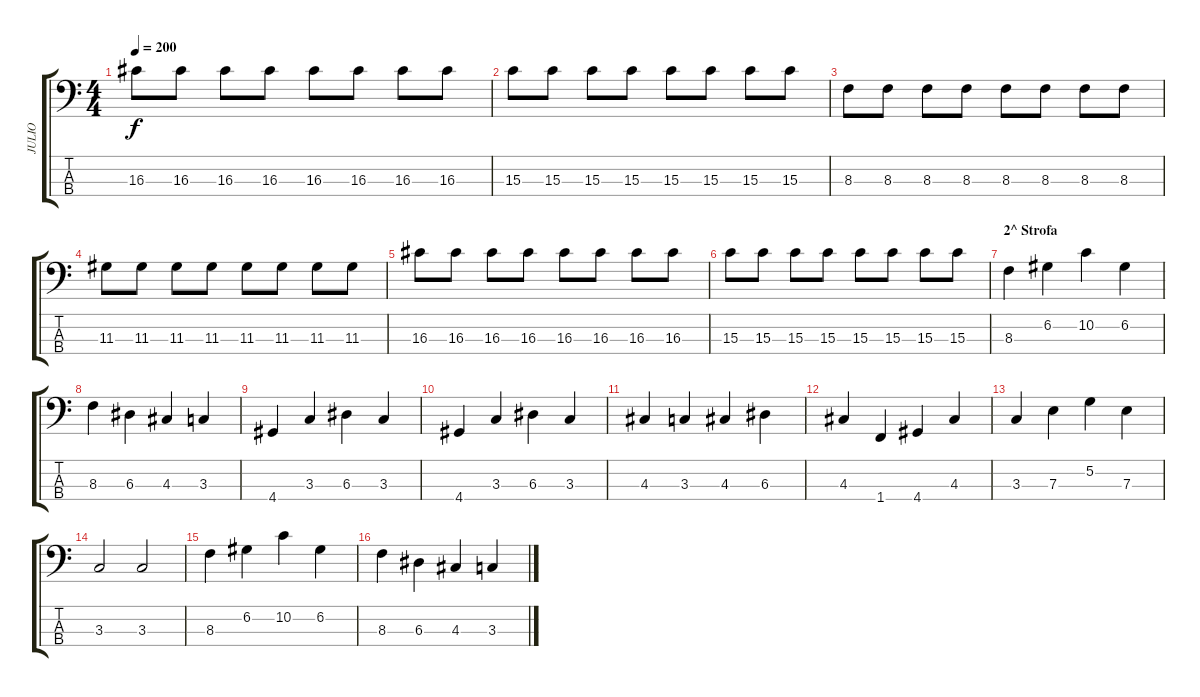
\track ("JULIO" "JULIO") {instrument acousticbass}
\staff {score tabs}
\tuning (G2 D2 A1 E1) {hide}
\ts (4 4)
\tempo 200
\clef f4
\ks c
16.3.8{dy f} 16.3.8 16.3.8 16.3.8 16.3.8 16.3.8 16.3.8 16.3.8 |
15.3.8 15.3.8 15.3.8 15.3.8 15.3.8 15.3.8 15.3.8 15.3.8 |
8.3.8 8.3.8 8.3.8 8.3.8 8.3.8 8.3.8 8.3.8 8.3.8 |
11.3.8 11.3.8 11.3.8 11.3.8 11.3.8 11.3.8 11.3.8 11.3.8 |
16.3.8 16.3.8 16.3.8 16.3.8 16.3.8 16.3.8 16.3.8 16.3.8 |
15.3.8 15.3.8 15.3.8 15.3.8 15.3.8 15.3.8 15.3.8 15.3.8 |
\section ("" "2^ Strofa")
8.3.4 6.2.4 10.2.4 6.2.4 |
8.3.4 6.3.4 4.3.4 3.3.4 |
4.4.4 3.3.4 6.3.4 3.3.4 |
4.4.4 3.3.4 6.3.4 3.3.4 |
4.3.4 3.3.4 4.3.4 6.3.4 |
4.3.4 1.4.4 4.4.4 4.3.4 |
3.3.4 7.3.4 5.2.4 7.3.4 |
3.3.2 3.3.2 |
8.3.4 6.2.4 10.2.4 6.2.4 |
8.3.4 6.3.4 4.3.4 3.3.4
